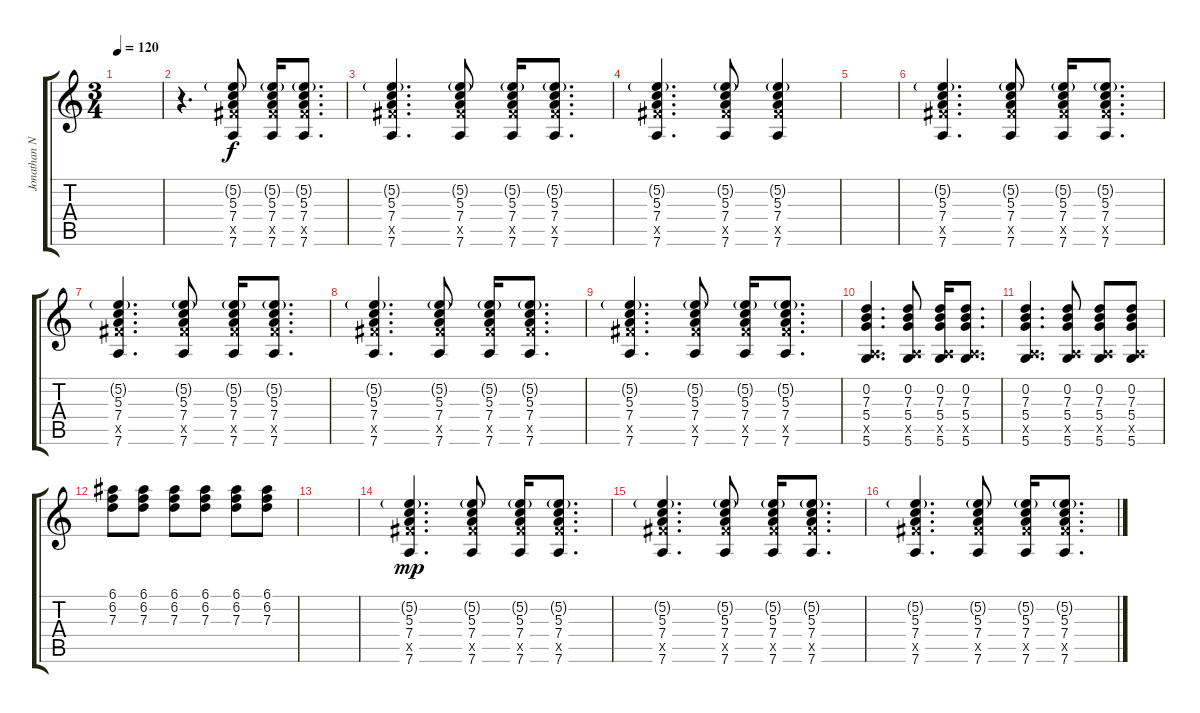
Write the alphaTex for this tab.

\track ("Jonathan Nido (lead)" "Jonathan N") {instrument electricguitarjazz}
\staff {score tabs}
\tuning (E4 B3 G3 D3 A2 D2) {hide}
\ts (3 4)
\tempo 120
\clef g2
\ks c
|
r.4{d} (5.2{g} 5.3 7.4 9.5{x} 7.6).8 (5.2{g} 5.3 7.4 9.5{x} 7.6).16 (5.2{g} 5.3 7.4 9.5{x} 7.6).8{d} |
(5.2{g} 5.3 7.4 9.5{x} 7.6).4{d} (5.2{g} 5.3 7.4 9.5{x} 7.6).8 (5.2{g} 5.3 7.4 9.5{x} 7.6).16 (5.2{g} 5.3 7.4 9.5{x} 7.6).8{d} |
(5.2{g} 5.3 7.4 9.5{x} 7.6).4{d} (5.2{g} 5.3 7.4 9.5{x} 7.6).8 (5.2{g} 5.3 7.4 9.5{x} 7.6).4 |
|
(5.2{g} 5.3 7.4 9.5{x} 7.6).4{d} (5.2{g} 5.3 7.4 9.5{x} 7.6).8 (5.2{g} 5.3 7.4 9.5{x} 7.6).16 (5.2{g} 5.3 7.4 9.5{x} 7.6).8{d} |
(5.2{g} 5.3 7.4 9.5{x} 7.6).4{d} (5.2{g} 5.3 7.4 9.5{x} 7.6).8 (5.2{g} 5.3 7.4 9.5{x} 7.6).16 (5.2{g} 5.3 7.4 9.5{x} 7.6).8{d} |
(5.2{g} 5.3 7.4 9.5{x} 7.6).4{d} (5.2{g} 5.3 7.4 9.5{x} 7.6).8 (5.2{g} 5.3 7.4 9.5{x} 7.6).16 (5.2{g} 5.3 7.4 9.5{x} 7.6).8{d} |
(5.2{g} 5.3 7.4 9.5{x} 7.6).4{d} (5.2{g} 5.3 7.4 9.5{x} 7.6).8 (5.2{g} 5.3 7.4 9.5{x} 7.6).16 (5.2{g} 5.3 7.4 9.5{x} 7.6).8{d} |
(0.2 7.3 5.4 0.5{x} 5.6).4{d dy f} (0.2 7.3 5.4 0.5{x} 5.6).8 (0.2 7.3 5.4 0.5{x} 5.6).16 (0.2 7.3 5.4 0.5{x} 5.6).8{d} |
(0.2 7.3 5.4 0.5{x} 5.6).4{d} (0.2 7.3 5.4 0.5{x} 5.6).8 (0.2 7.3 5.4 0.5{x} 5.6).8 (0.2 7.3 5.4 0.5{x} 5.6).8 |
(6.1 6.2 7.3).8 (6.1 6.2 7.3).8 (6.1 6.2 7.3).8 (6.1 6.2 7.3).8 (6.1 6.2 7.3).8 (6.1 6.2 7.3).8 |
|
(5.2{g} 5.3 7.4 9.5{x} 7.6).4{d dy mp} (5.2{g} 5.3 7.4 9.5{x} 7.6).8 (5.2{g} 5.3 7.4 9.5{x} 7.6).16 (5.2{g} 5.3 7.4 9.5{x} 7.6).8{d} |
(5.2{g} 5.3 7.4 9.5{x} 7.6).4{d} (5.2{g} 5.3 7.4 9.5{x} 7.6).8 (5.2{g} 5.3 7.4 9.5{x} 7.6).16 (5.2{g} 5.3 7.4 9.5{x} 7.6).8{d} |
(5.2{g} 5.3 7.4 9.5{x} 7.6).4{d} (5.2{g} 5.3 7.4 9.5{x} 7.6).8 (5.2{g} 5.3 7.4 9.5{x} 7.6).16 (5.2{g} 5.3 7.4 9.5{x} 7.6).8{d}
